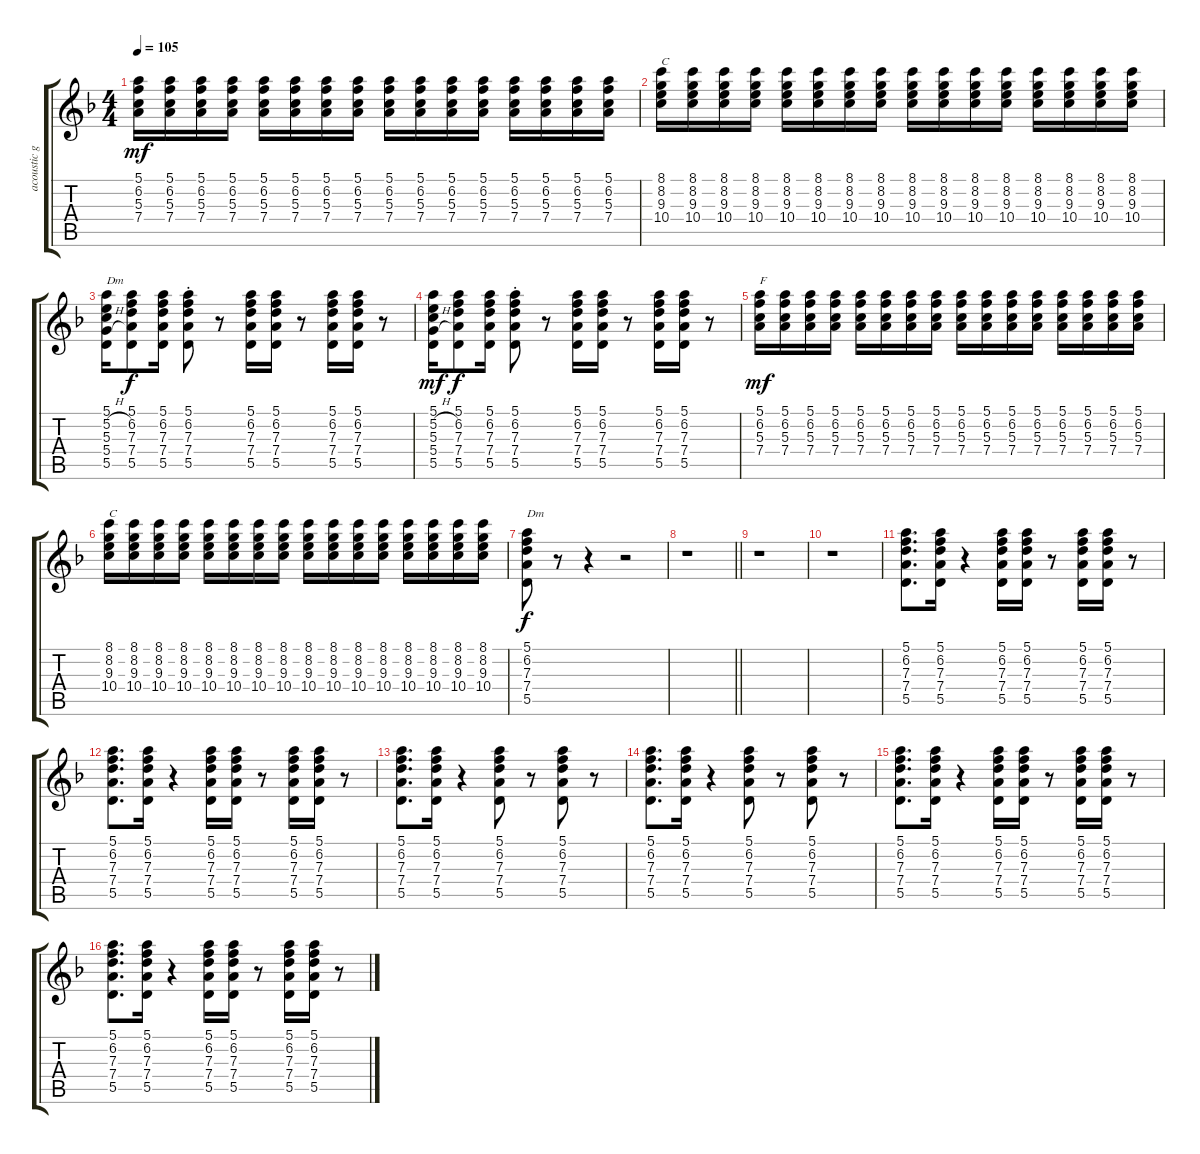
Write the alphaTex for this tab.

\track ("acoustic guitar" "acoustic g") {instrument acousticguitarnylon}
\staff {score tabs}
\tuning (E4 B3 G3 D3 A2 E2) {hide}
\ts (4 4)
\tempo 105
\clef g2
\ks dminor
(5.1 6.2 5.3 7.4).16{dy mf} (5.1 6.2 5.3 7.4).16 (5.1 6.2 5.3 7.4).16 (5.1 6.2 5.3 7.4).16 (5.1 6.2 5.3 7.4).16 (5.1 6.2 5.3 7.4).16 (5.1 6.2 5.3 7.4).16 (5.1 6.2 5.3 7.4).16 (5.1 6.2 5.3 7.4).16 (5.1 6.2 5.3 7.4).16 (5.1 6.2 5.3 7.4).16 (5.1 6.2 5.3 7.4).16 (5.1 6.2 5.3 7.4).16 (5.1 6.2 5.3 7.4).16 (5.1 6.2 5.3 7.4).16 (5.1 6.2 5.3 7.4).16 |
(8.1 8.2 9.3 10.4).16{txt "C"} (8.1 8.2 9.3 10.4).16 (8.1 8.2 9.3 10.4).16 (8.1 8.2 9.3 10.4).16 (8.1 8.2 9.3 10.4).16 (8.1 8.2 9.3 10.4).16 (8.1 8.2 9.3 10.4).16 (8.1 8.2 9.3 10.4).16 (8.1 8.2 9.3 10.4).16 (8.1 8.2 9.3 10.4).16 (8.1 8.2 9.3 10.4).16 (8.1 8.2 9.3 10.4).16 (8.1 8.2 9.3 10.4).16 (8.1 8.2 9.3 10.4).16 (8.1 8.2 9.3 10.4).16 (8.1 8.2 9.3 10.4).16 |
(5.1 5.2{h} 5.3{h} 5.4{h} 5.5).16{txt "Dm"} (5.1 6.2 7.3 7.4 5.5).8{dy f} (5.1 6.2 7.3 7.4 5.5).16 (5.1{st} 6.2{st} 7.3{st} 7.4{st} 5.5{st}).8 r.8 (5.1 6.2 7.3 7.4 5.5).16 (5.1 6.2 7.3 7.4 5.5).16 r.8 (5.1 6.2 7.3 7.4 5.5).16 (5.1 6.2 7.3 7.4 5.5).16 r.8 |
(5.1 5.2{h} 5.3{h} 5.4{h} 5.5).16{dy mf} (5.1 6.2 7.3 7.4 5.5).8{dy f} (5.1 6.2 7.3 7.4 5.5).16 (5.1{st} 6.2{st} 7.3{st} 7.4{st} 5.5{st}).8 r.8 (5.1 6.2 7.3 7.4 5.5).16 (5.1 6.2 7.3 7.4 5.5).16 r.8 (5.1 6.2 7.3 7.4 5.5).16 (5.1 6.2 7.3 7.4 5.5).16 r.8 |
(5.1 6.2 5.3 7.4).16{txt "F" dy mf} (5.1 6.2 5.3 7.4).16 (5.1 6.2 5.3 7.4).16 (5.1 6.2 5.3 7.4).16 (5.1 6.2 5.3 7.4).16 (5.1 6.2 5.3 7.4).16 (5.1 6.2 5.3 7.4).16 (5.1 6.2 5.3 7.4).16 (5.1 6.2 5.3 7.4).16 (5.1 6.2 5.3 7.4).16 (5.1 6.2 5.3 7.4).16 (5.1 6.2 5.3 7.4).16 (5.1 6.2 5.3 7.4).16 (5.1 6.2 5.3 7.4).16 (5.1 6.2 5.3 7.4).16 (5.1 6.2 5.3 7.4).16 |
(8.1 8.2 9.3 10.4).16{txt "C"} (8.1 8.2 9.3 10.4).16 (8.1 8.2 9.3 10.4).16 (8.1 8.2 9.3 10.4).16 (8.1 8.2 9.3 10.4).16 (8.1 8.2 9.3 10.4).16 (8.1 8.2 9.3 10.4).16 (8.1 8.2 9.3 10.4).16 (8.1 8.2 9.3 10.4).16 (8.1 8.2 9.3 10.4).16 (8.1 8.2 9.3 10.4).16 (8.1 8.2 9.3 10.4).16 (8.1 8.2 9.3 10.4).16 (8.1 8.2 9.3 10.4).16 (8.1 8.2 9.3 10.4).16 (8.1 8.2 9.3 10.4).16 |
(5.1 6.2 7.3 7.4 5.5).8{txt "Dm" dy f} r.8 r.4 r.2 |
\barLineRight lightlight
r.1 |
r.1 |
r.1 |
(5.1 6.2 7.3 7.4 5.5).8{d} (5.1 6.2 7.3 7.4 5.5).16 r.4 (5.1 6.2 7.3 7.4 5.5).16 (5.1 6.2 7.3 7.4 5.5).16 r.8 (5.1 6.2 7.3 7.4 5.5).16 (5.1 6.2 7.3 7.4 5.5).16 r.8 |
(5.1 6.2 7.3 7.4 5.5).8{d} (5.1 6.2 7.3 7.4 5.5).16 r.4 (5.1 6.2 7.3 7.4 5.5).16 (5.1 6.2 7.3 7.4 5.5).16 r.8 (5.1 6.2 7.3 7.4 5.5).16 (5.1 6.2 7.3 7.4 5.5).16 r.8 |
(5.1 6.2 7.3 7.4 5.5).8{d} (5.1 6.2 7.3 7.4 5.5).16 r.4 (5.1 6.2 7.3 7.4 5.5).8 r.8 (5.1 6.2 7.3 7.4 5.5).8 r.8 |
(5.1 6.2 7.3 7.4 5.5).8{d} (5.1 6.2 7.3 7.4 5.5).16 r.4 (5.1 6.2 7.3 7.4 5.5).8 r.8 (5.1 6.2 7.3 7.4 5.5).8 r.8 |
(5.1 6.2 7.3 7.4 5.5).8{d} (5.1 6.2 7.3 7.4 5.5).16 r.4 (5.1 6.2 7.3 7.4 5.5).16 (5.1 6.2 7.3 7.4 5.5).16 r.8 (5.1 6.2 7.3 7.4 5.5).16 (5.1 6.2 7.3 7.4 5.5).16 r.8 |
(5.1 6.2 7.3 7.4 5.5).8{d} (5.1 6.2 7.3 7.4 5.5).16 r.4 (5.1 6.2 7.3 7.4 5.5).16 (5.1 6.2 7.3 7.4 5.5).16 r.8 (5.1 6.2 7.3 7.4 5.5).16 (5.1 6.2 7.3 7.4 5.5).16 r.8
